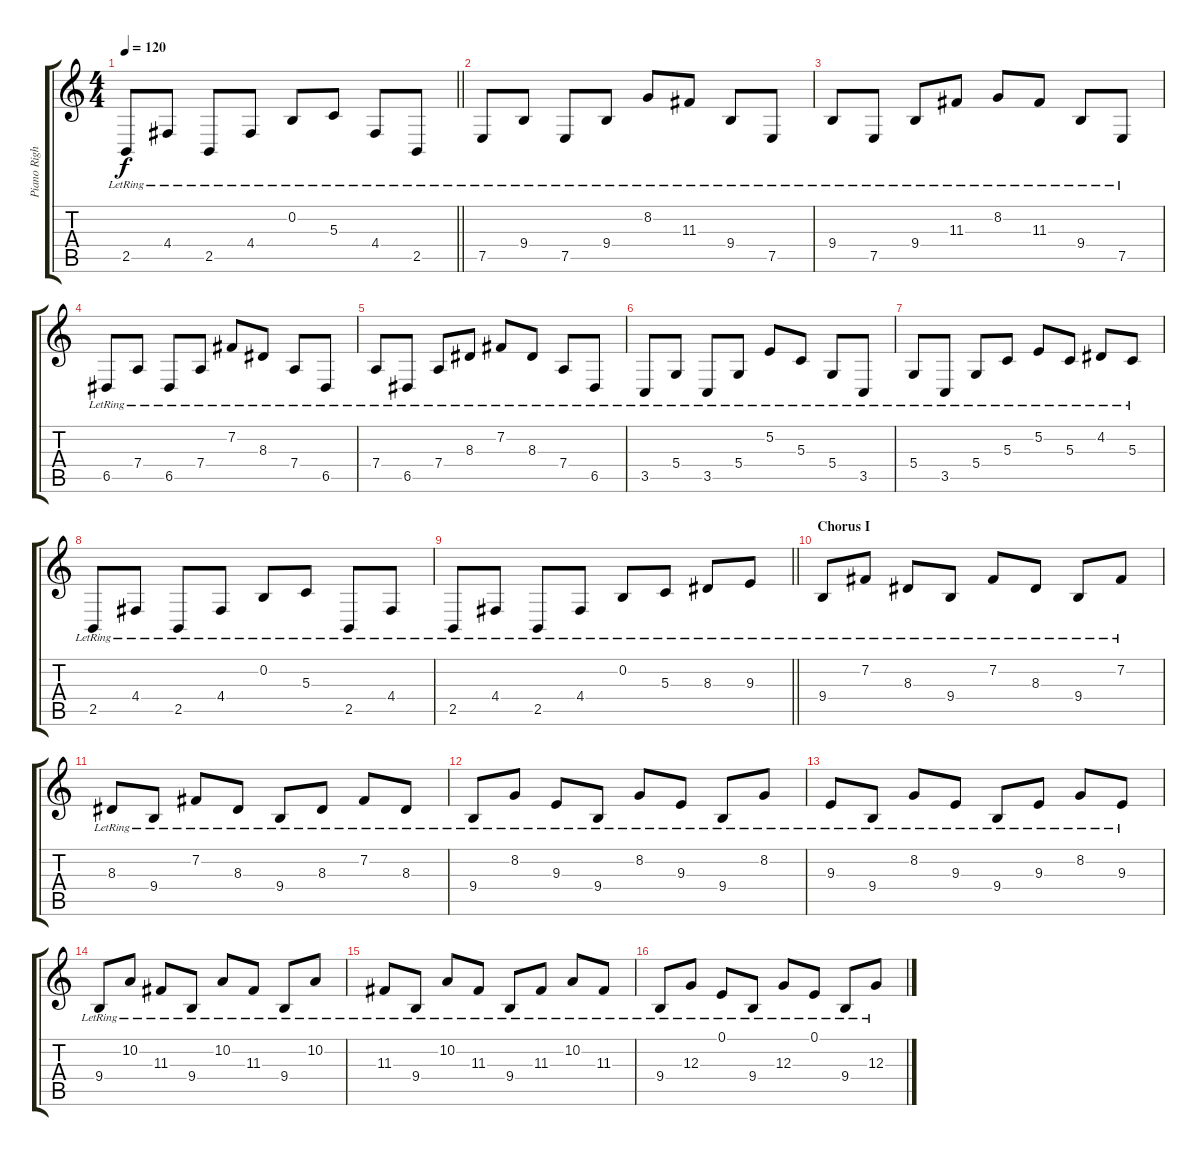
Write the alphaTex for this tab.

\track ("Piano Right Standard" "Piano Righ") {instrument acousticgrandpiano}
\staff {score tabs}
\tuning (E4 B3 G3 D3 A2 E2) {hide}
\ts (4 4)
\tempo 120
\clef g2
\barLineRight lightlight
\ks c
2.5{lr}.8{dy f} 4.4{lr}.8 2.5{lr}.8 4.4{lr}.8 0.2{lr}.8 5.3{lr}.8 4.4{lr}.8 2.5{lr}.8 |
7.5{lr}.8 9.4{lr}.8 7.5{lr}.8 9.4{lr}.8 8.2{lr}.8 11.3{lr}.8 9.4{lr}.8 7.5{lr}.8 |
9.4{lr}.8 7.5{lr}.8 9.4{lr}.8 11.3{lr}.8 8.2{lr}.8 11.3{lr}.8 9.4{lr}.8 7.5{lr}.8 |
6.5{lr}.8 7.4{lr}.8 6.5{lr}.8 7.4{lr}.8 7.2{lr}.8 8.3{lr}.8 7.4{lr}.8 6.5{lr}.8 |
7.4{lr}.8 6.5{lr}.8 7.4{lr}.8 8.3{lr}.8 7.2{lr}.8 8.3{lr}.8 7.4{lr}.8 6.5{lr}.8 |
3.5{lr}.8 5.4{lr}.8 3.5{lr}.8 5.4{lr}.8 5.2{lr}.8 5.3{lr}.8 5.4{lr}.8 3.5{lr}.8 |
5.4{lr}.8 3.5{lr}.8 5.4{lr}.8 5.3{lr}.8 5.2{lr}.8 5.3{lr}.8 4.2{lr}.8 5.3{lr}.8 |
2.5{lr}.8 4.4{lr}.8 2.5{lr}.8 4.4{lr}.8 0.2{lr}.8 5.3{lr}.8 2.5{lr}.8 4.4{lr}.8 |
\barLineRight lightlight
2.5{lr}.8 4.4{lr}.8 2.5{lr}.8 4.4{lr}.8 0.2{lr}.8 5.3{lr}.8 8.3{lr}.8 9.3{lr}.8 |
\section ("" "Chorus I")
9.4{lr}.8 7.2{lr}.8 8.3{lr}.8 9.4{lr}.8 7.2{lr}.8 8.3{lr}.8 9.4{lr}.8 7.2{lr}.8 |
8.3{lr}.8 9.4{lr}.8 7.2{lr}.8 8.3{lr}.8 9.4{lr}.8 8.3{lr}.8 7.2{lr}.8 8.3{lr}.8 |
9.4{lr}.8 8.2{lr}.8 9.3{lr}.8 9.4{lr}.8 8.2{lr}.8 9.3{lr}.8 9.4{lr}.8 8.2{lr}.8 |
9.3{lr}.8 9.4{lr}.8 8.2{lr}.8 9.3{lr}.8 9.4{lr}.8 9.3{lr}.8 8.2{lr}.8 9.3{lr}.8 |
9.4{lr}.8 10.2{lr}.8 11.3{lr}.8 9.4{lr}.8 10.2{lr}.8 11.3{lr}.8 9.4{lr}.8 10.2{lr}.8 |
11.3{lr}.8 9.4{lr}.8 10.2{lr}.8 11.3{lr}.8 9.4{lr}.8 11.3{lr}.8 10.2{lr}.8 11.3{lr}.8 |
9.4{lr}.8 12.3{lr}.8 0.1{lr}.8 9.4{lr}.8 12.3{lr}.8 0.1{lr}.8 9.4{lr}.8 12.3{lr}.8
